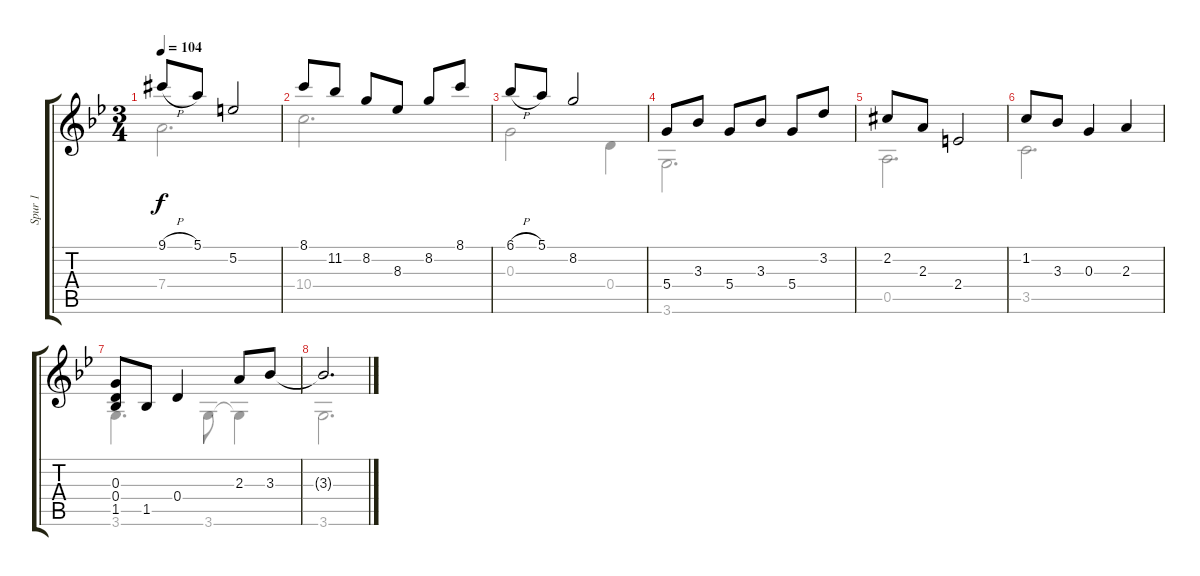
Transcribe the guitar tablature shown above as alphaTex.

\track ("Spur 1" "Spur 1") {instrument acousticguitarsteel}
\staff {score tabs}
\tuning (E4 B3 G3 D3 A2 E2) {hide}
\voice
\ts (3 4)
\tempo 104
\clef g2
\ks gminor
9.1{h acc #}.8{dy f} 5.1.8 5.2.2 |
8.1.8 11.2.8 8.2.8 8.3.8 8.2.8 8.1.8 |
6.1{h}.8 5.1.8 8.2.2 |
5.4.8 3.3.8 5.4.8 3.3.8 5.4.8 3.2.8 |
2.2{acc #}.8 2.3.8 2.4.2 |
1.2.8 3.3.8 0.3.4 2.3.4 |
(0.3 0.4 1.5).8 1.5.8 0.4.4 2.3.8 3.3.8 |
3.3{t}.2{d}
\voice
\clef g2
\ottava regular
\simile none
\ks gminor
7.4.2{d dy f} |
10.4.2{d} |
0.3.2 0.4.4 |
3.6.2{d} |
0.5.2{d} |
3.5.2{d} |
3.6.4{d} 3.6.8 3.6{t}.4 |
3.6.2{d}
